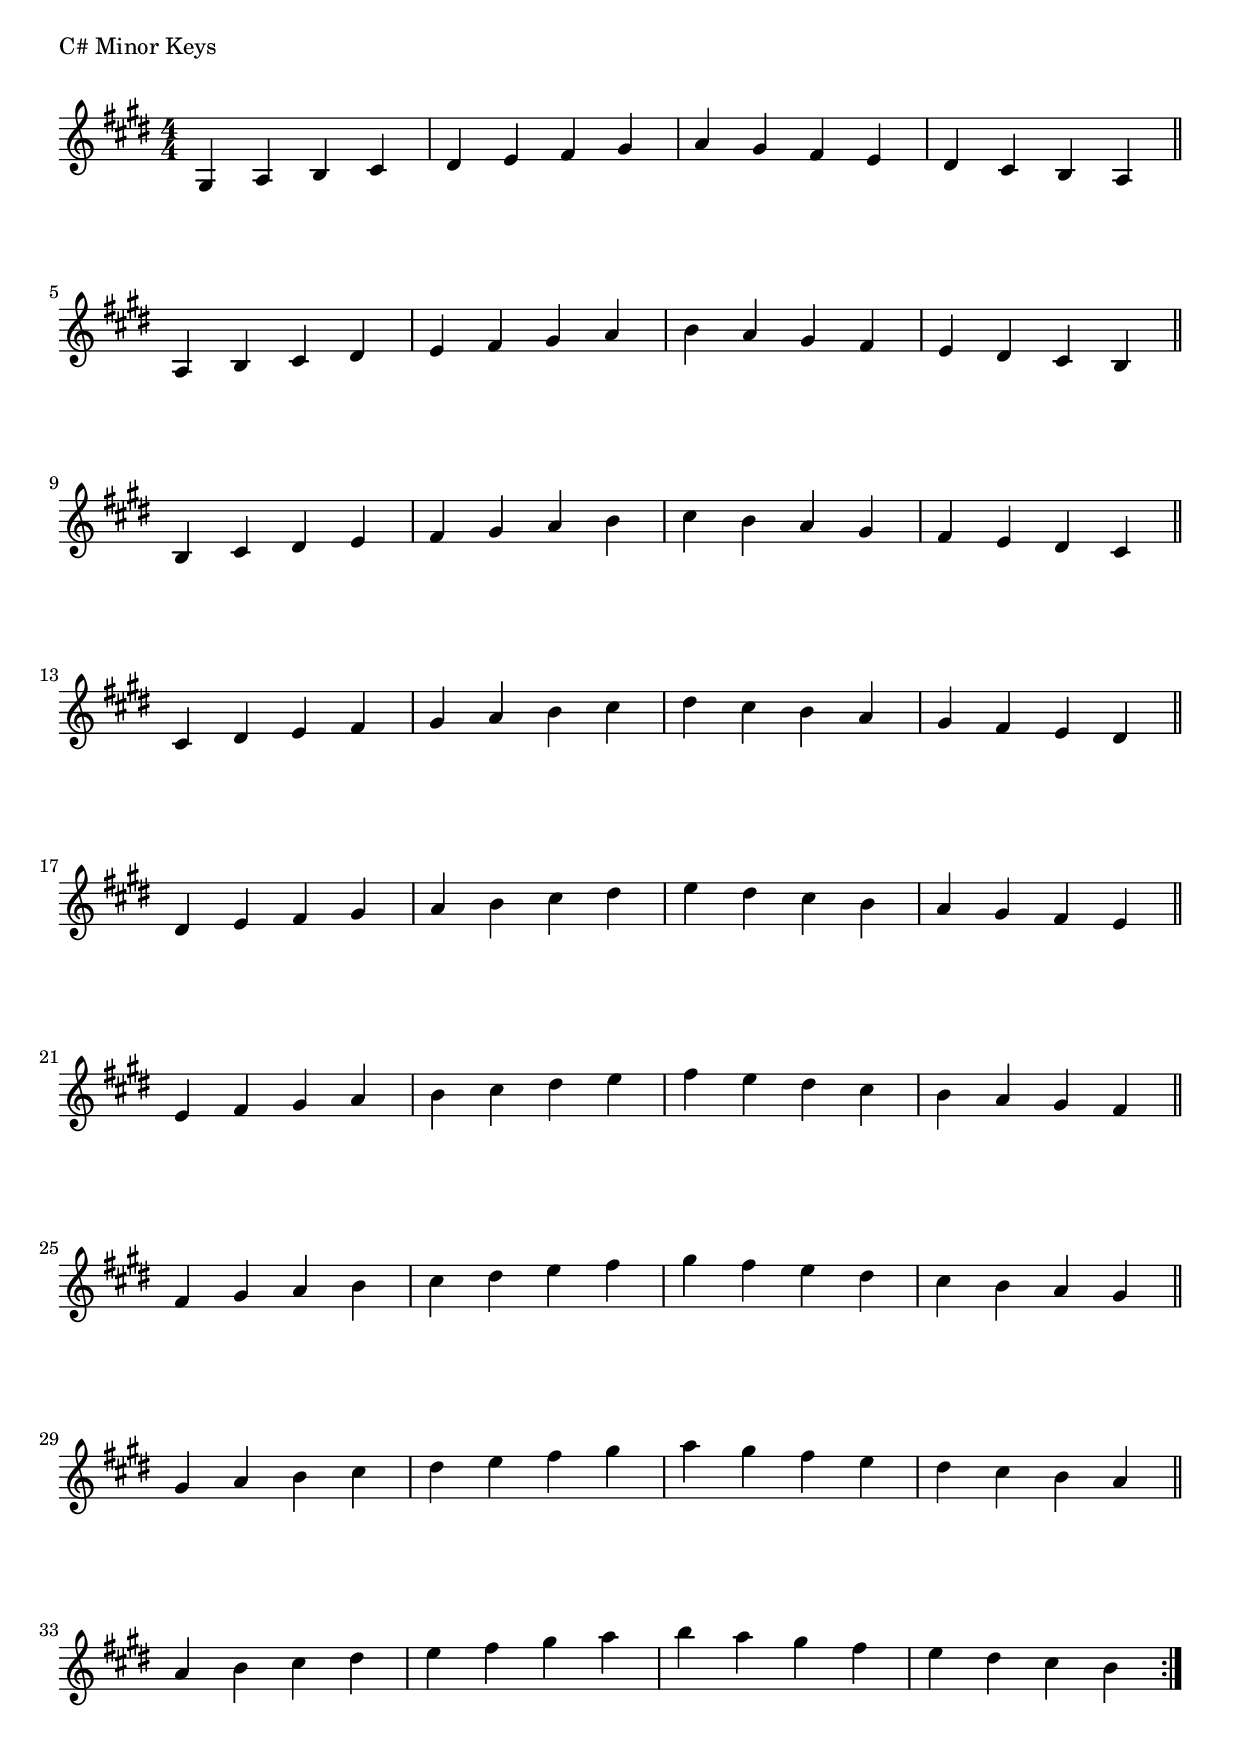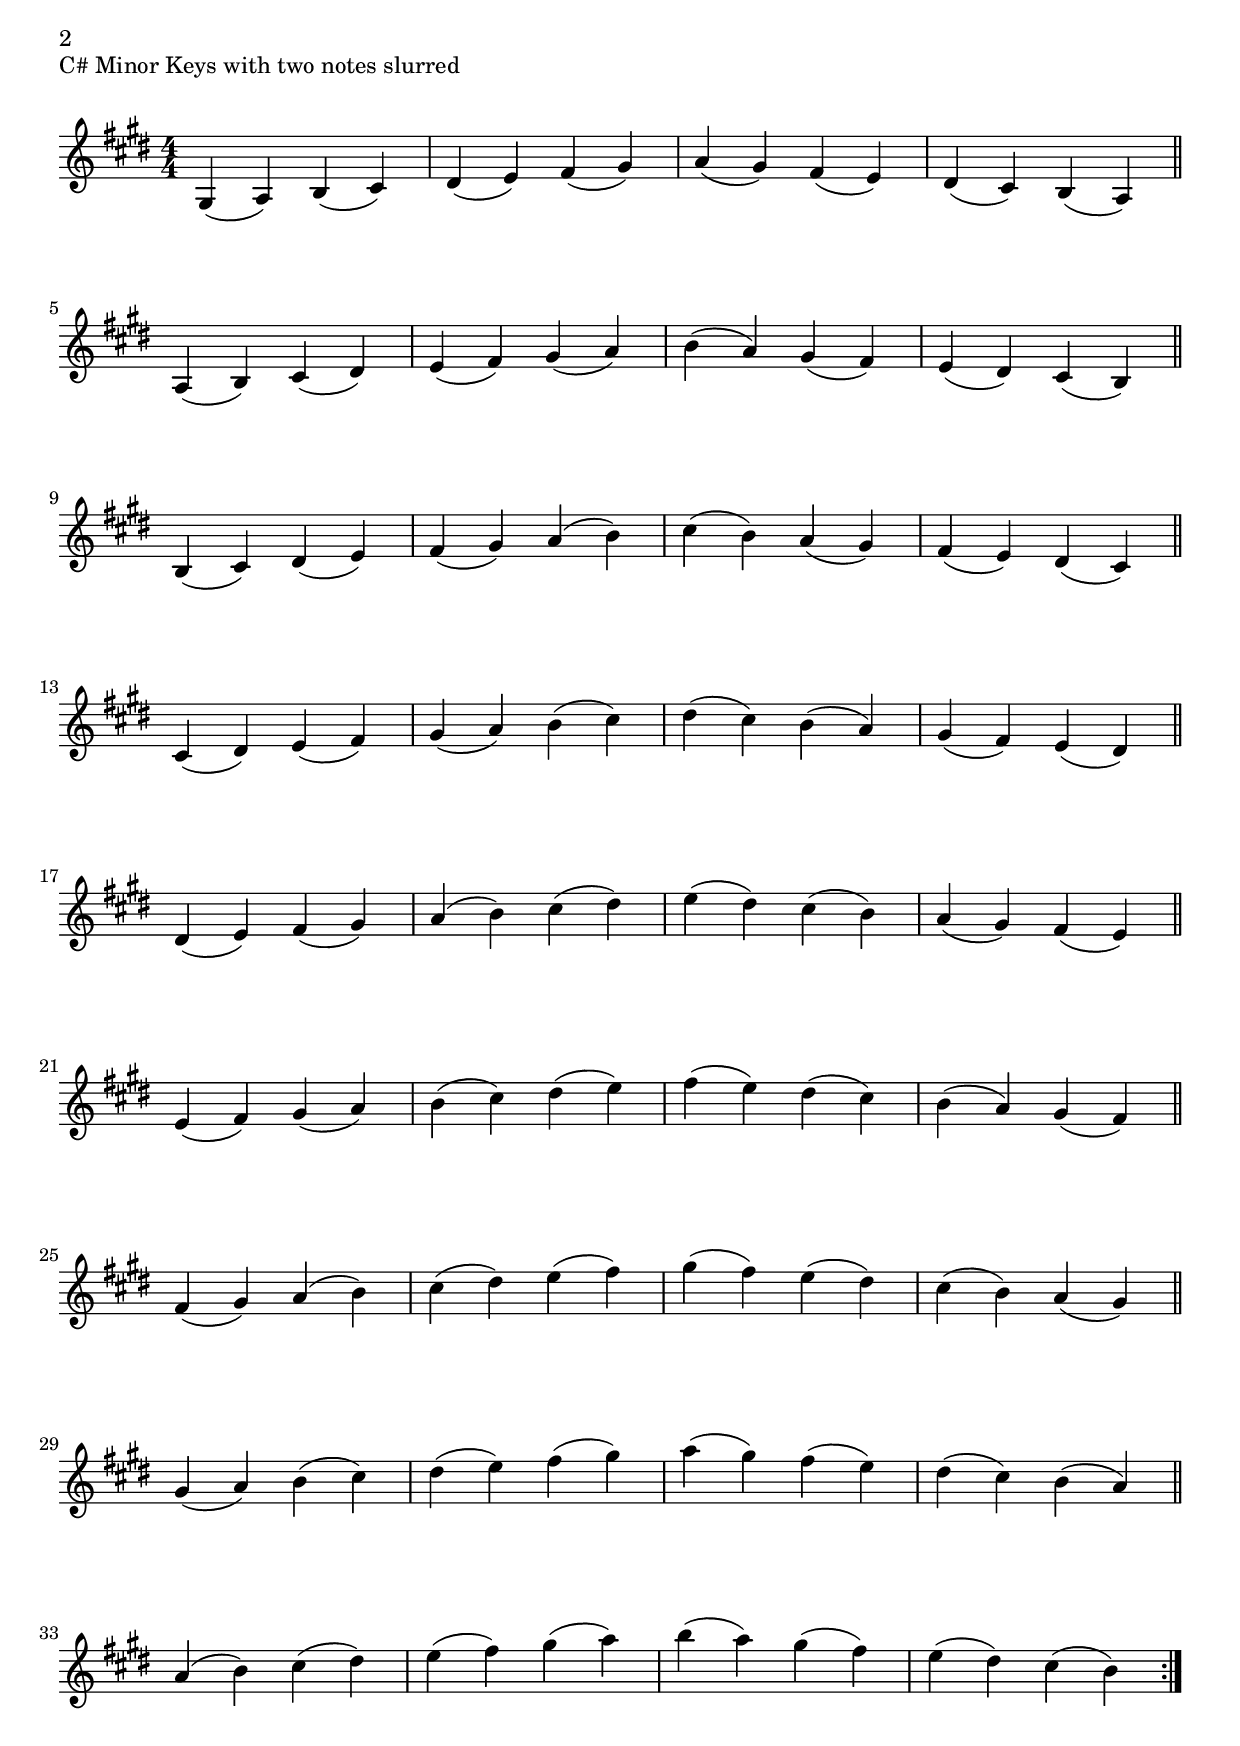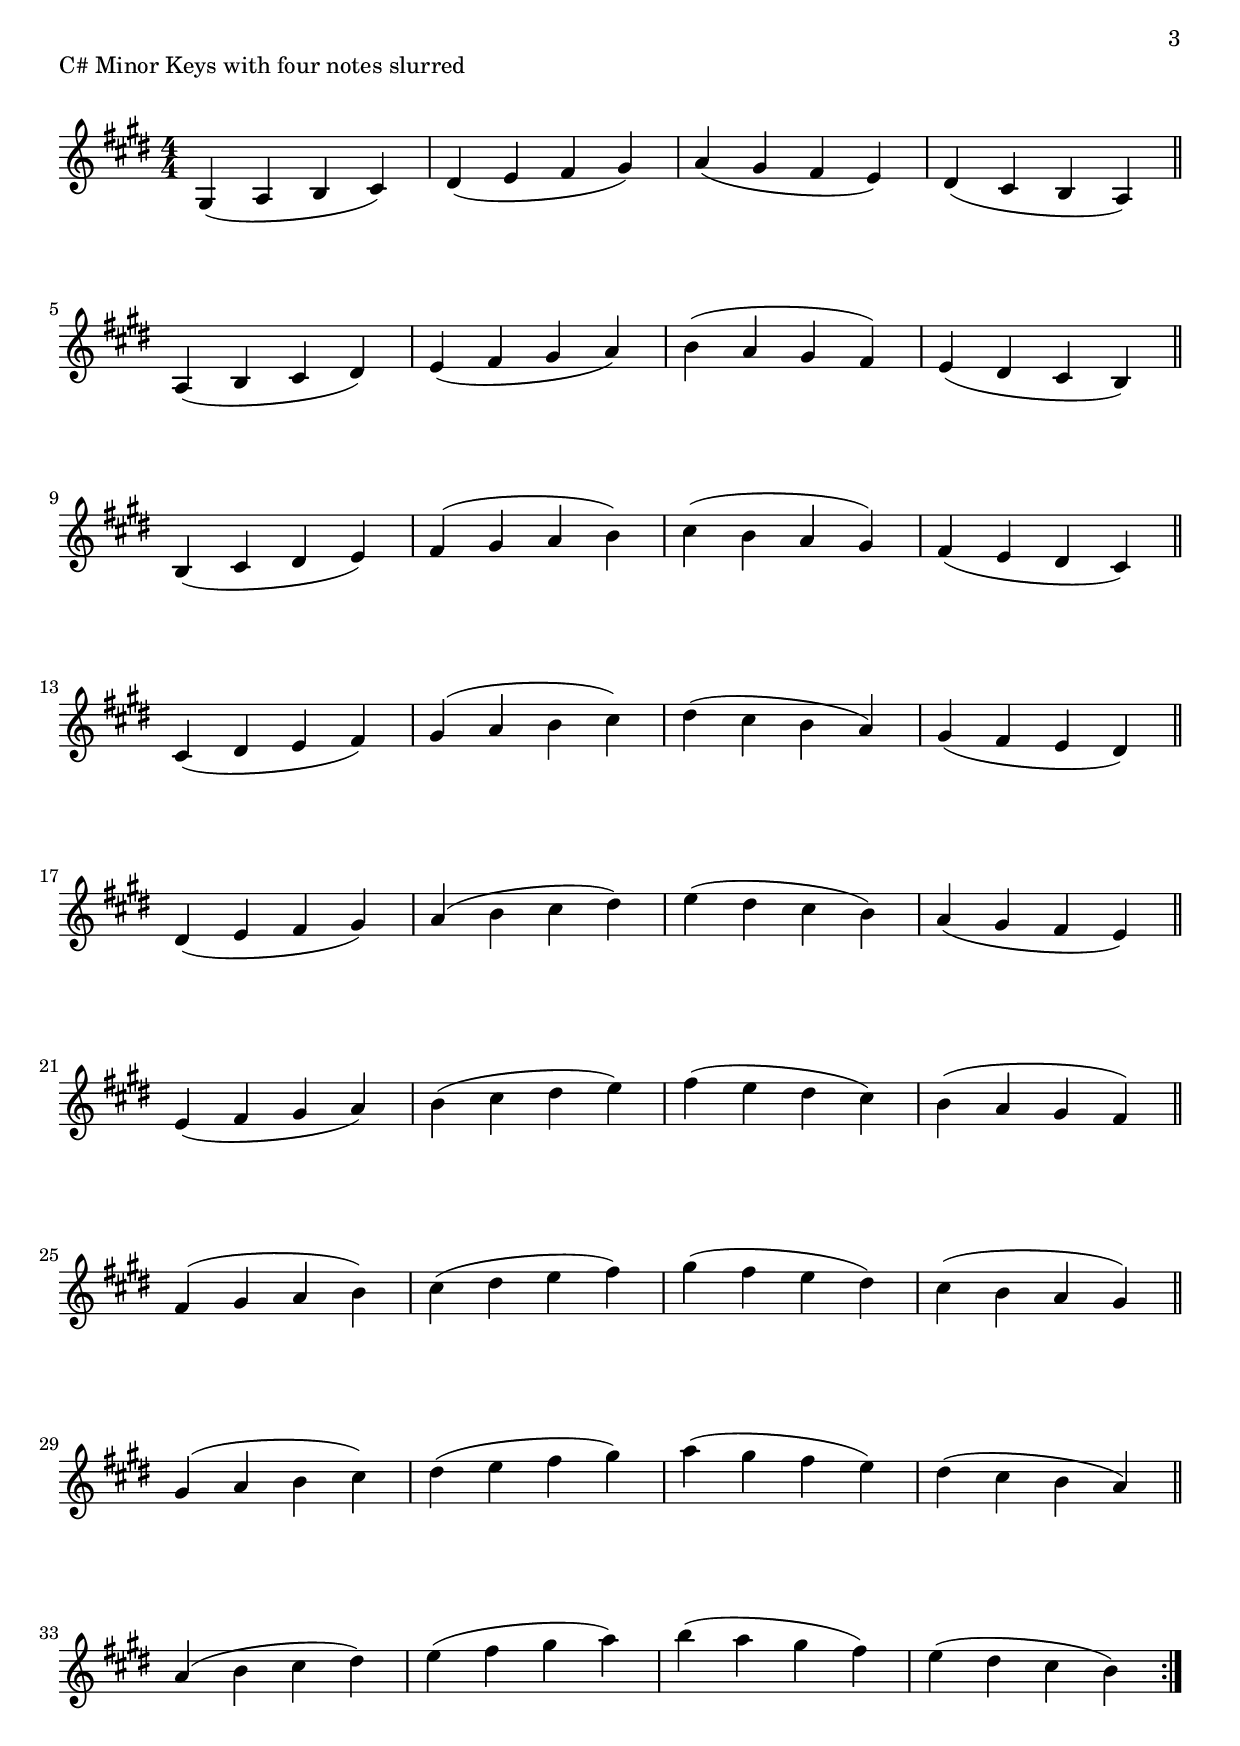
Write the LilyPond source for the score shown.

\version "2.19.82"

\header  {
%title = "C# Minor"
}

global = {
    \key cis \minor
    \numericTimeSignature
    \time 4/4
}


\markup{"C# Minor Keys "}
\score {{
    \global
     \relative c' {
       	gis 4 a b cis | dis e fis gis | a gis fis e | dis cis b a  \bar "||" \break
        a b cis dis | e fis gis a | b a gis fis | e dis cis b  \bar "||" \break
        b cis dis e | fis gis a b | cis b a gis | fis e dis cis  \bar "||" \break
        cis dis e fis | gis a b cis | dis cis b a | gis fis e dis  \bar "||" \break
        dis e fis gis | a b cis dis | e dis cis b | a gis fis e  \bar "||" \break
        e fis gis a | b cis dis e | fis e dis cis | b a gis fis  \bar "||" \break
        fis gis a b | cis dis e fis | gis fis e dis | cis b a gis  \bar "||" \break
        gis a b cis | dis e fis gis | a gis fis e | dis cis b a  \bar "||" \break
        a b cis dis | e fis gis a | b a gis fis | e dis cis b  
        \bar ":|."
    }
}
}
\pageBreak
\markup{"C# Minor Keys with two notes slurred"}
\score {{
    \global
     \relative c' {
       	gis 4 ( a ) b ( cis)| dis ( e ) fis ( gis ) | a ( gis ) fis ( e ) | dis ( cis ) b ( a ) \bar "||" \break
        a ( b ) cis ( dis ) | e ( fis ) gis ( a ) | b ( a ) gis ( fis ) | e ( dis ) cis ( b ) \bar "||" \break
        b ( cis ) dis ( e ) | fis ( gis ) a ( b ) | cis ( b ) a ( gis ) | fis ( e ) dis ( cis ) \bar "||" \break
        cis ( dis ) e ( fis ) | gis ( a ) b ( cis ) | dis ( cis ) b ( a ) | gis ( fis ) e ( dis ) \bar "||" \break
        dis ( e ) fis ( gis ) | a ( b ) cis ( dis ) | e ( dis ) cis ( b ) | a ( gis ) fis ( e ) \bar "||" \break
        e ( fis ) gis ( a ) | b ( cis ) dis ( e ) | fis ( e ) dis ( cis ) | b ( a ) gis ( fis ) \bar "||" \break
        fis ( gis ) a ( b ) | cis ( dis ) e ( fis ) | gis ( fis ) e ( dis ) | cis ( b ) a ( gis ) \bar "||" \break
        gis ( a ) b ( cis ) | dis ( e ) fis ( gis ) | a ( gis ) fis ( e ) | dis ( cis ) b ( a ) \bar "||" \break
        a ( b ) cis ( dis ) | e ( fis ) gis ( a ) | b ( a ) gis ( fis ) | e ( dis ) cis ( b ) 
        \bar ":|."
    }
}
}
\pageBreak
\markup{"C# Minor Keys with four notes slurred"}
\score {{
    \global
     \relative c' {
             gis 4 ( a b cis ) | dis ( e fis gis ) | a ( gis fis e ) | dis ( cis b a )   \bar "||" \break
        a ( b cis dis ) | e ( fis gis a ) | b ( a gis fis ) | e ( dis cis b )   \bar "||" \break
        b ( cis dis e ) | fis ( gis a b ) | cis ( b a gis ) | fis ( e dis cis )   \bar "||" \break
        cis ( dis e fis ) | gis ( a b cis ) | dis ( cis b a ) | gis ( fis e dis )   \bar "||" \break
        dis ( e fis gis ) | a ( b cis dis ) | e ( dis cis b ) | a ( gis fis e )   \bar "||" \break
        e ( fis gis a ) | b ( cis dis e ) | fis ( e dis cis ) | b ( a gis fis )   \bar "||" \break
        fis ( gis a b ) | cis ( dis e fis ) | gis ( fis e dis ) | cis ( b a gis )   \bar "||" \break
        gis ( a b cis ) | dis ( e fis gis ) | a ( gis fis e ) | dis ( cis b a )   \bar "||" \break
        a ( b cis dis ) | e ( fis gis a ) | b ( a gis fis ) | e ( dis cis b )  
        \bar ":|."
    }
}
}

\layout {
    indent = #0
    ragged-last = ##f
}


